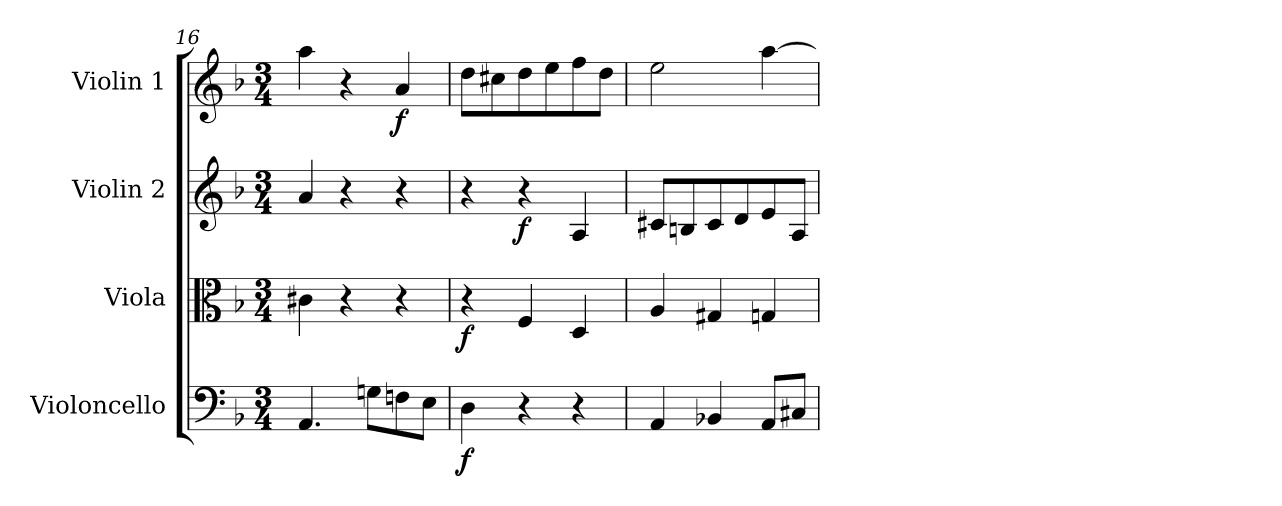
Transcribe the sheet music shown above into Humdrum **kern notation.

**kern	**dynam	**kern	**dynam	**kern	**dynam	**kern	**dynam
*part4	*part4	*part3	*part3	*part2	*part2	*part1	*part1
*staff4	*staff4	*staff3	*staff3	*staff2	*staff2	*staff1	*staff1
*I"Violoncello	*	*I"Viola	*	*I"Violin 2	*	*I"Violin 1	*
*I'Vc	*	*I'Vla	*	*I'Vln	*	*I'Vln	*
!!LO:LB:g=z
*clefF4	*	*clefC3	*	*clefG2	*	*clefG2	*
*k[b-]	*	*k[b-]	*	*k[b-]	*	*k[b-]	*
*M3/4	*	*M3/4	*	*M3/4	*	*M3/4	*
=16	=16	=16	=16	=16	=16	=16	=16
4.AA/	.	4c#X\	.	4a/	.	4aa\	.
.	.	4r	.	4r	.	4r	.
8Gn\L	.	.	.	.	.	.	.
!	!	!	!	!	!	!	!LO:DY:b
8Fn\	.	4r	.	4r	.	4a/	f
8E\J	.	.	.	.	.	.	.
=17	=17	=17	=17	=17	=17	=17	=17
!	!LO:DY:b	!	!LO:DY:b	!	!	!	!
4D\	f	4r	f	4r	.	8dd\L	.
.	.	.	.	.	.	8cc#X\	.
!	!	!	!	!	!LO:DY:b	!	!
4r	.	4F/	.	4r	f	8dd\	.
.	.	.	.	.	.	8ee\	.
4r	.	4D/	.	4A/	.	8ff\	.
.	.	.	.	.	.	8dd\J	.
=18	=18	=18	=18	=18	=18	=18	=18
4AA/	.	4A/	.	8c#X/L	.	2ee\	.
.	.	.	.	8Bn/	.	.	.
4BB-X/	.	4G#X/	.	8c#/	.	.	.
.	.	.	.	8d/	.	.	.
8AA/L	.	4Gn/	.	8e/	.	[4aa\	.
8C#X/J	.	.	.	8A/J	.	.	.
=	=	=	=	=	=	=	=
*-	*-	*-	*-	*-	*-	*-	*-
